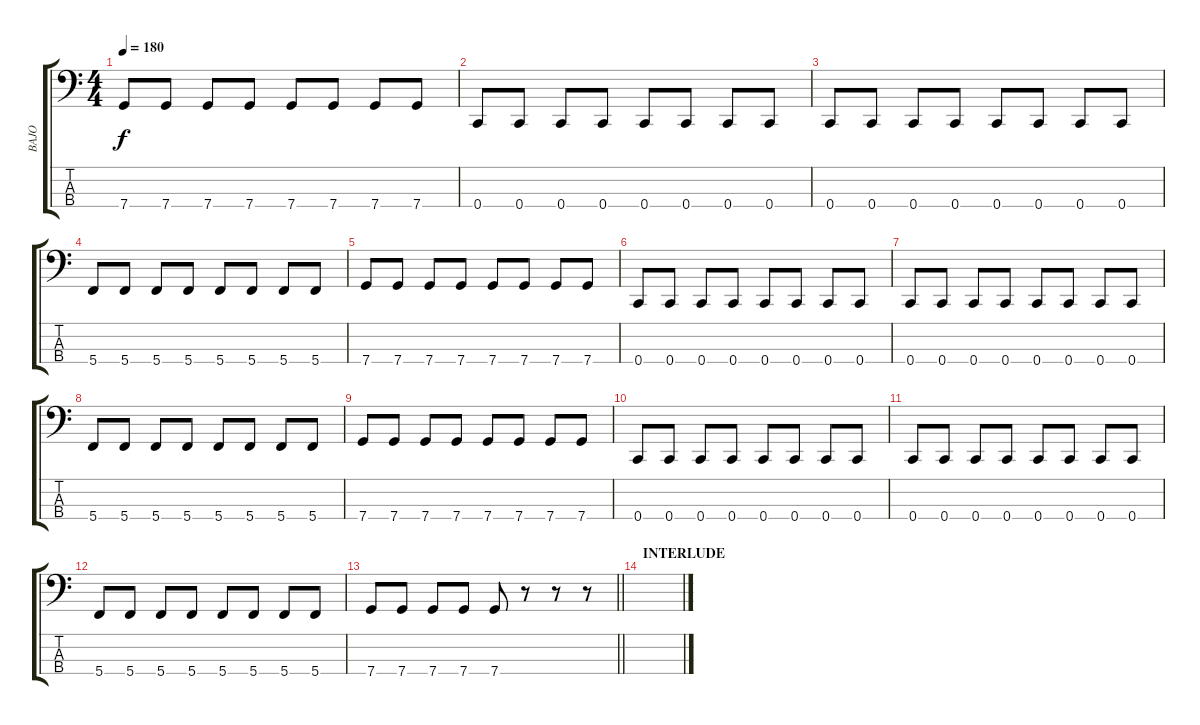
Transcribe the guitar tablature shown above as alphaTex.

\track ("BAJO" "BAJO") {instrument electricbassfinger}
\staff {score tabs}
\tuning (F2 C2 G1 C1) {hide}
\ts (4 4)
\tempo 180
\clef f4
\ks c
7.4.8{dy f} 7.4.8 7.4.8 7.4.8 7.4.8 7.4.8 7.4.8 7.4.8 |
0.4.8 0.4.8 0.4.8 0.4.8 0.4.8 0.4.8 0.4.8 0.4.8 |
0.4.8 0.4.8 0.4.8 0.4.8 0.4.8 0.4.8 0.4.8 0.4.8 |
5.4.8 5.4.8 5.4.8 5.4.8 5.4.8 5.4.8 5.4.8 5.4.8 |
7.4.8 7.4.8 7.4.8 7.4.8 7.4.8 7.4.8 7.4.8 7.4.8 |
0.4.8 0.4.8 0.4.8 0.4.8 0.4.8 0.4.8 0.4.8 0.4.8 |
0.4.8 0.4.8 0.4.8 0.4.8 0.4.8 0.4.8 0.4.8 0.4.8 |
5.4.8 5.4.8 5.4.8 5.4.8 5.4.8 5.4.8 5.4.8 5.4.8 |
7.4.8 7.4.8 7.4.8 7.4.8 7.4.8 7.4.8 7.4.8 7.4.8 |
0.4.8 0.4.8 0.4.8 0.4.8 0.4.8 0.4.8 0.4.8 0.4.8 |
0.4.8 0.4.8 0.4.8 0.4.8 0.4.8 0.4.8 0.4.8 0.4.8 |
5.4.8 5.4.8 5.4.8 5.4.8 5.4.8 5.4.8 5.4.8 5.4.8 |
\barLineRight lightlight
7.4.8 7.4.8 7.4.8 7.4.8 7.4.8 r.8 r.8 r.8 |
\section ("" "INTERLUDE")
